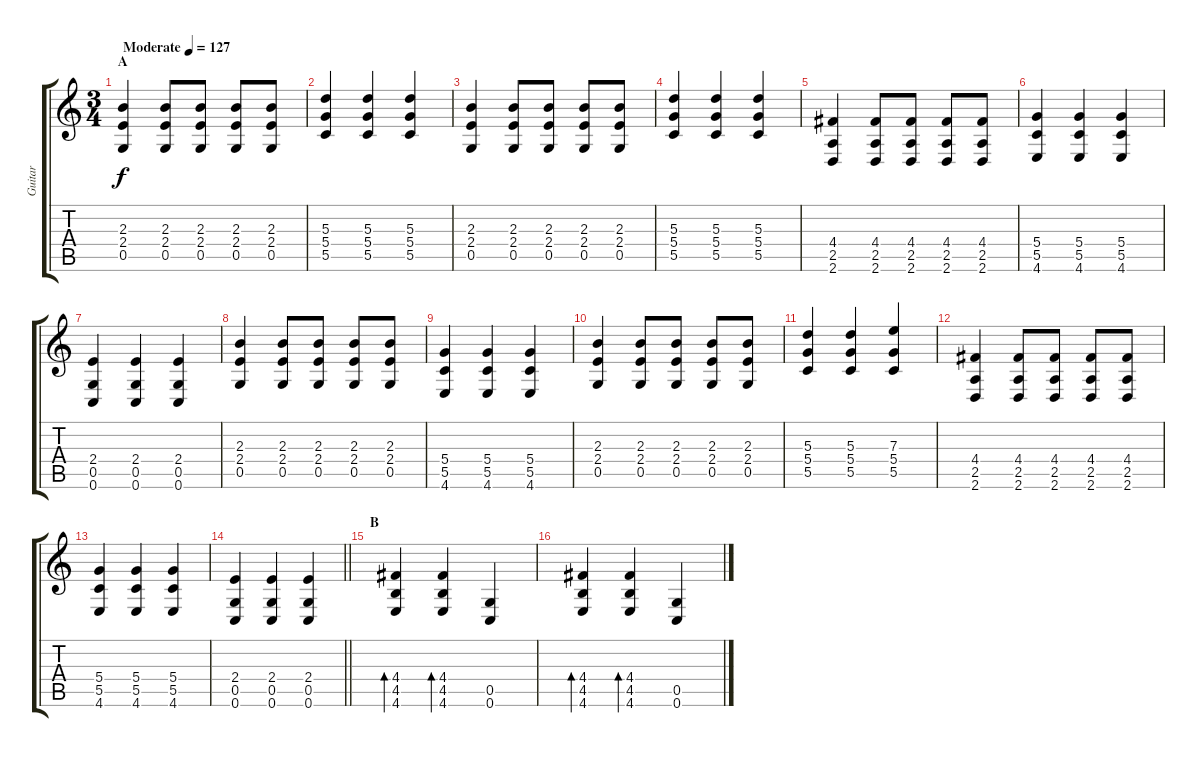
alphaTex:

\track ("Guitar" "Guitar") {instrument overdrivenguitar}
\staff {score tabs}
\tuning (G4 E4 A3 D3 G2 C2) {hide}
\ts (3 4)
\section ("" "A")
\tempo (127 "Moderate")
\clef g2
\ks c
(2.3 2.4 0.5).4{dy f instrument overdrivenguitar} (2.3 2.4 0.5).8 (2.3 2.4 0.5).8 (2.3 2.4 0.5).8 (2.3 2.4 0.5).8 |
(5.3 5.4 5.5).4 (5.3 5.4 5.5).4 (5.3 5.4 5.5).4 |
(2.3 2.4 0.5).4 (2.3 2.4 0.5).8 (2.3 2.4 0.5).8 (2.3 2.4 0.5).8 (2.3 2.4 0.5).8 |
(5.3 5.4 5.5).4 (5.3 5.4 5.5).4 (5.3 5.4 5.5).4 |
(4.4 2.5 2.6).4 (4.4 2.5 2.6).8 (4.4 2.5 2.6).8 (4.4 2.5 2.6).8 (4.4 2.5 2.6).8 |
(5.4 5.5 4.6).4 (5.4 5.5 4.6).4 (5.4 5.5 4.6).4 |
(2.4 0.5 0.6).4 (2.4 0.5 0.6).4 (2.4 0.5 0.6).4 |
(2.3 2.4 0.5).4 (2.3 2.4 0.5).8 (2.3 2.4 0.5).8 (2.3 2.4 0.5).8 (2.3 2.4 0.5).8 |
(5.4 5.5 4.6).4 (5.4 5.5 4.6).4 (5.4 5.5 4.6).4 |
(2.3 2.4 0.5).4 (2.3 2.4 0.5).8 (2.3 2.4 0.5).8 (2.3 2.4 0.5).8 (2.3 2.4 0.5).8 |
(5.3 5.4 5.5).4 (5.3 5.4 5.5).4 (7.3 5.4 5.5).4 |
(4.4 2.5 2.6).4 (4.4 2.5 2.6).8 (4.4 2.5 2.6).8 (4.4 2.5 2.6).8 (4.4 2.5 2.6).8 |
(5.4 5.5 4.6).4 (5.4 5.5 4.6).4 (5.4 5.5 4.6).4 |
\barLineRight lightlight
(2.4 0.5 0.6).4 (2.4 0.5 0.6).4 (2.4 0.5 0.6).4 |
\section ("" "B")
(4.4 4.5 4.6).4{bd 60 instrument acousticguitarsteel} (4.4 4.5 4.6).4{bd 60} (0.5 0.6).4 |
(4.4 4.5 4.6).4{bd 60} (4.4 4.5 4.6).4{bd 60} (0.5 0.6).4
